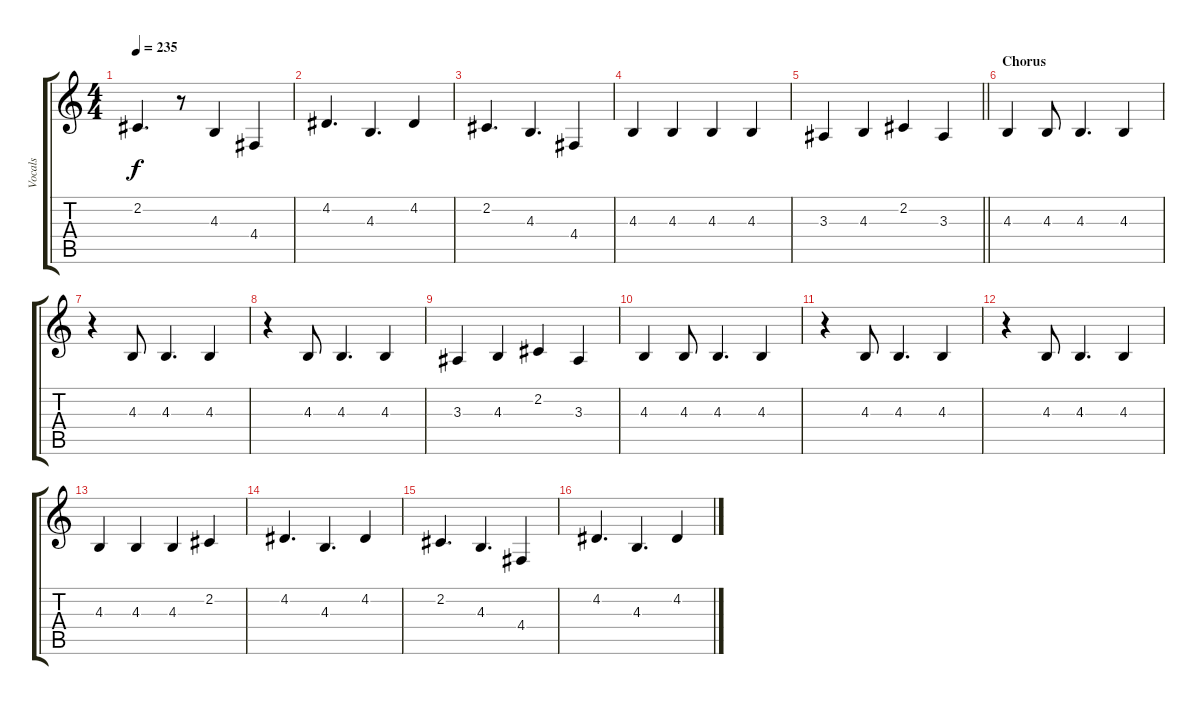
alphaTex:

\track ("Vocals" "Vocals") {instrument altosax}
\staff {score tabs}
\tuning (E4 B3 G3 D3 A2 E2) {hide}
\ts (4 4)
\tempo 235
\clef g2
\ks c
2.2.4{d dy f} r.8 4.3.4 4.4.4 |
4.2.4{d} 4.3.4{d} 4.2.4 |
2.2.4{d} 4.3.4{d} 4.4.4 |
4.3.4 4.3.4 4.3.4 4.3.4 |
\barLineRight lightlight
3.3.4 4.3.4 2.2.4 3.3.4 |
\section ("" "Chorus")
4.3.4 4.3.8 4.3.4{d} 4.3.4 |
r.4 4.3.8 4.3.4{d} 4.3.4 |
r.4 4.3.8 4.3.4{d} 4.3.4 |
3.3.4 4.3.4 2.2.4 3.3.4 |
4.3.4 4.3.8 4.3.4{d} 4.3.4 |
r.4 4.3.8 4.3.4{d} 4.3.4 |
r.4 4.3.8 4.3.4{d} 4.3.4 |
4.3.4 4.3.4 4.3.4 2.2.4 |
4.2.4{d} 4.3.4{d} 4.2.4 |
2.2.4{d} 4.3.4{d} 4.4.4 |
4.2.4{d} 4.3.4{d} 4.2.4
